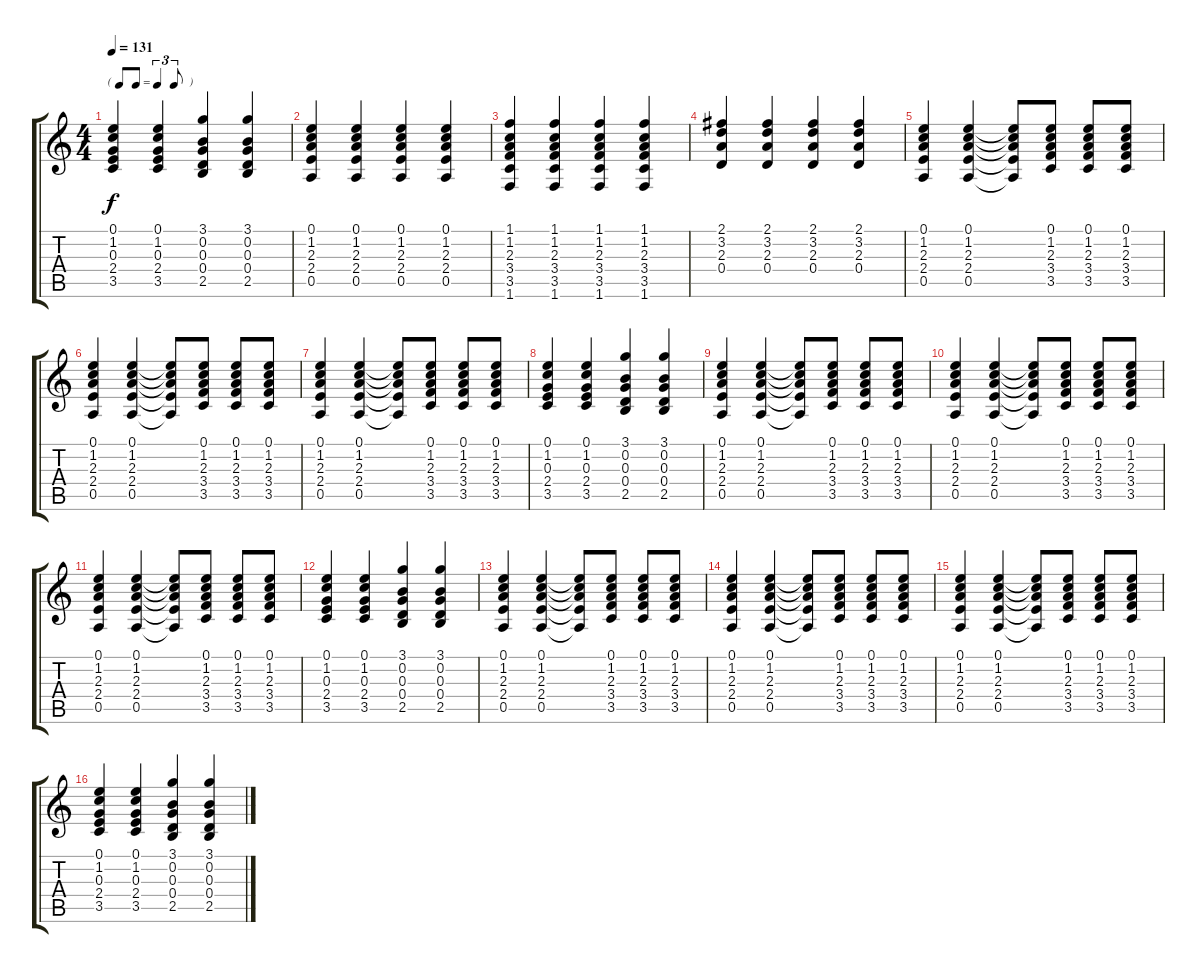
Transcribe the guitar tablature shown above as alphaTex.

\track "" {instrument acousticguitarsteel}
\staff {score tabs}
\tuning (E4 B3 G3 D3 A2 E2) {hide}
\ts (4 4)
\tf triplet8th
\tempo 131
\clef g2
\ks c
(0.1 1.2 0.3 2.4 3.5).4{dy f} (0.1 1.2 0.3 2.4 3.5).4 (3.1 0.2 0.3 0.4 2.5).4 (3.1 0.2 0.3 0.4 2.5).4 |
(0.1 1.2 2.3 2.4 0.5).4 (0.1 1.2 2.3 2.4 0.5).4 (0.1 1.2 2.3 2.4 0.5).4 (0.1 1.2 2.3 2.4 0.5).4 |
(1.1 1.2 2.3 3.4 3.5 1.6).4 (1.1 1.2 2.3 3.4 3.5 1.6).4 (1.1 1.2 2.3 3.4 3.5 1.6).4 (1.1 1.2 2.3 3.4 3.5 1.6).4 |
(2.1 3.2 2.3 0.4).4 (2.1 3.2 2.3 0.4).4 (2.1 3.2 2.3 0.4).4 (2.1 3.2 2.3 0.4).4 |
(0.1 1.2 2.3 2.4 0.5).4 (0.1 1.2 2.3 2.4 0.5).4 (0.1{t} 1.2{t} 2.3{t} 2.4{t} 0.5{t}).8 (0.1 1.2 2.3 3.4 3.5).8 (0.1 1.2 2.3 3.4 3.5).8 (0.1 1.2 2.3 3.4 3.5).8 |
(0.1 1.2 2.3 2.4 0.5).4 (0.1 1.2 2.3 2.4 0.5).4 (0.1{t} 1.2{t} 2.3{t} 2.4{t} 0.5{t}).8 (0.1 1.2 2.3 3.4 3.5).8 (0.1 1.2 2.3 3.4 3.5).8 (0.1 1.2 2.3 3.4 3.5).8 |
(0.1 1.2 2.3 2.4 0.5).4 (0.1 1.2 2.3 2.4 0.5).4 (0.1{t} 1.2{t} 2.3{t} 2.4{t} 0.5{t}).8 (0.1 1.2 2.3 3.4 3.5).8 (0.1 1.2 2.3 3.4 3.5).8 (0.1 1.2 2.3 3.4 3.5).8 |
(0.1 1.2 0.3 2.4 3.5).4 (0.1 1.2 0.3 2.4 3.5).4 (3.1 0.2 0.3 0.4 2.5).4 (3.1 0.2 0.3 0.4 2.5).4 |
(0.1 1.2 2.3 2.4 0.5).4 (0.1 1.2 2.3 2.4 0.5).4 (0.1{t} 1.2{t} 2.3{t} 2.4{t} 0.5{t}).8 (0.1 1.2 2.3 3.4 3.5).8 (0.1 1.2 2.3 3.4 3.5).8 (0.1 1.2 2.3 3.4 3.5).8 |
(0.1 1.2 2.3 2.4 0.5).4 (0.1 1.2 2.3 2.4 0.5).4 (0.1{t} 1.2{t} 2.3{t} 2.4{t} 0.5{t}).8 (0.1 1.2 2.3 3.4 3.5).8 (0.1 1.2 2.3 3.4 3.5).8 (0.1 1.2 2.3 3.4 3.5).8 |
(0.1 1.2 2.3 2.4 0.5).4 (0.1 1.2 2.3 2.4 0.5).4 (0.1{t} 1.2{t} 2.3{t} 2.4{t} 0.5{t}).8 (0.1 1.2 2.3 3.4 3.5).8 (0.1 1.2 2.3 3.4 3.5).8 (0.1 1.2 2.3 3.4 3.5).8 |
(0.1 1.2 0.3 2.4 3.5).4 (0.1 1.2 0.3 2.4 3.5).4 (3.1 0.2 0.3 0.4 2.5).4 (3.1 0.2 0.3 0.4 2.5).4 |
(0.1 1.2 2.3 2.4 0.5).4 (0.1 1.2 2.3 2.4 0.5).4 (0.1{t} 1.2{t} 2.3{t} 2.4{t} 0.5{t}).8 (0.1 1.2 2.3 3.4 3.5).8 (0.1 1.2 2.3 3.4 3.5).8 (0.1 1.2 2.3 3.4 3.5).8 |
(0.1 1.2 2.3 2.4 0.5).4 (0.1 1.2 2.3 2.4 0.5).4 (0.1{t} 1.2{t} 2.3{t} 2.4{t} 0.5{t}).8 (0.1 1.2 2.3 3.4 3.5).8 (0.1 1.2 2.3 3.4 3.5).8 (0.1 1.2 2.3 3.4 3.5).8 |
(0.1 1.2 2.3 2.4 0.5).4 (0.1 1.2 2.3 2.4 0.5).4 (0.1{t} 1.2{t} 2.3{t} 2.4{t} 0.5{t}).8 (0.1 1.2 2.3 3.4 3.5).8 (0.1 1.2 2.3 3.4 3.5).8 (0.1 1.2 2.3 3.4 3.5).8 |
(0.1 1.2 0.3 2.4 3.5).4 (0.1 1.2 0.3 2.4 3.5).4 (3.1 0.2 0.3 0.4 2.5).4 (3.1 0.2 0.3 0.4 2.5).4
